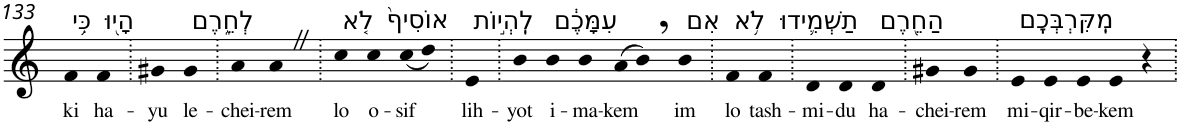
**kern	**text
*part1	*part1
*staff1	*staff1
*I"Piano	*
*I'Pno	*
!!LO:PB:g=z
*clefG2	*
*k[]	*
=133	=133
!LO:TX:a:t=כִּ֥י	!
!	!LO:LY:b
4f	ki
!LO:TX:a:t=הָי֖וּ	!
!	!LO:LY:b
4f	ha-
=134.	=134.
!	!LO:LY:b
4g#X	-yu
!LO:TX:a:t=לְחֵ֑רֶם	!
!	!LO:LY:b
4g#	le-
=135.	=135.
!	!LO:LY:b
4a	-chei-
!	!LO:LY:b
4aZ	-rem
=136.	=136.
!LO:TX:a:t=לֹ֤א	!
!	!LO:LY:b
4cc	lo
!LO:TX:a:t=אוֹסִיף֙	!
!	!LO:LY:b
4cc	o-
!	!LO:LY:b
(<8cc	-sif
8dd)	.
=137.	=137.
!LO:TX:a:t=לִֽהְי֣וֹת	!
!	!LO:LY:b
4e	lih-
=138.	=138.
!	!LO:LY:b
4b	-yot
!LO:TX:a:t=עִמָּכֶ֔ם	!
!	!LO:LY:b
4b	i-
!	!LO:LY:b
4b	-ma-
!	!LO:LY:b
(>8a	-kem
8b,)	.
!LO:TX:a:t=אִם	!
!	!LO:LY:b
4b	im
=139.	=139.
!LO:TX:a:t=לֹ֥א	!
!	!LO:LY:b
4f	lo
!LO:TX:a:t=תַשְׁמִ֛ידוּ	!
!	!LO:LY:b
4f	tash-
=140.	=140.
!	!LO:LY:b
4d	-mi-
!	!LO:LY:b
4d	-du
!LO:TX:a:t=הַחֵ֖רֶם	!
!	!LO:LY:b
4d	ha-
=141.	=141.
!	!LO:LY:b
4g#X	-chei-
!	!LO:LY:b
4g#	-rem
=142.	=142.
!LO:TX:a:t=מִֽקִּרְבְּכֶֽם	!
!	!LO:LY:b
4e	mi-
!	!LO:LY:b
4e	-qir-
!	!LO:LY:b
4e	-be-
!	!LO:LY:b
4e	-kem
4r	.
=.	=.
*-	*-
